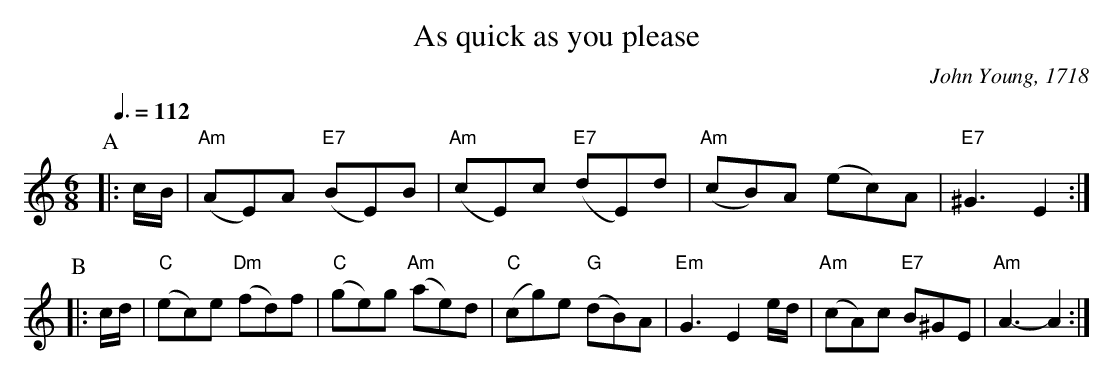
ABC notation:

X:1
T:As quick as you please
C:John Young, 1718
M:6/8
L:1/8
Q:3/8=112
K:Am
P:A
|: c/B/ | "Am"(AE)A "E7"(BE)B | "Am"(cE)c "E7"(dE)d | "Am"(cB)A (ec)A | "E7"^G3 E2 :|
P:B
|: c/d/ | "C"(ec)e "Dm"(fd)f | "C"(ge)g "Am"(ae)d | "C"(cg)e "G"(dB)A | "Em"G3 E2e/d/ |\
"Am"(cA)c "E7"B^GE | "Am"A3- A2 :|
